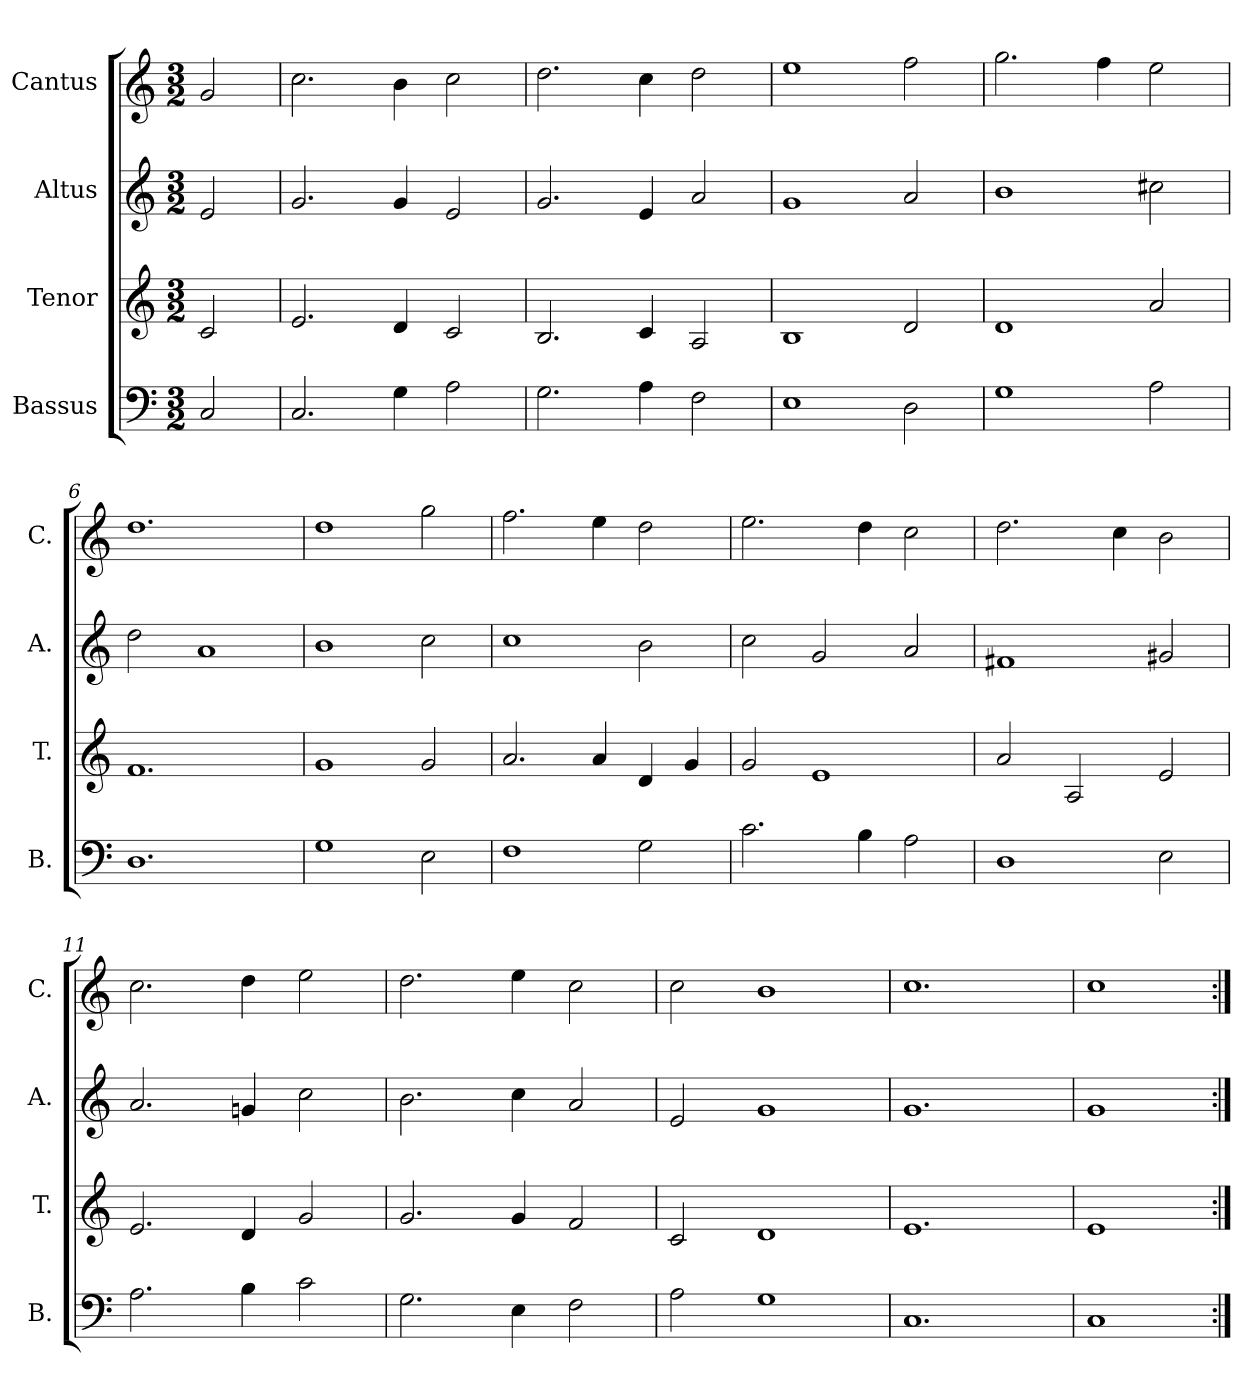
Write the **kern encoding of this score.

**kern	**kern	**kern	**kern
*part4	*part3	*part2	*part1
*staff4	*staff3	*staff2	*staff1
*I"Bassus	*I"Tenor	*I"Altus	*I"Cantus
*I'B.	*I'T.	*I'A.	*I'C.
*clefF4	*clefG2	*clefG2	*clefG2
*k[]	*k[]	*k[]	*k[]
*M3/2	*M3/2	*M3/2	*M3/2
=1	=1	=1	=1
2C/	2c/	2e/	2g/
=2	=2	=2	=2
2.C/	2.e/	2.g/	2.cc\
4G\	4d/	4g/	4b\
2A\	2c/	2e/	2cc\
=3	=3	=3	=3
2.G\	2.B/	2.g/	2.dd\
4A\	4c/	4e/	4cc\
2F\	2A/	2a/	2dd\
=4	=4	=4	=4
1E	1B	1g	1ee
2D\	2d/	2a/	2ff\
=5	=5	=5	=5
1G	1d	1b	2.gg\
.	.	.	4ff\
2A\	2a/	2cc#X\	2ee\
=6	=6	=6	=6
1.D	1.f	2dd\	1.dd
.	.	1a	.
=7	=7	=7	=7
1G	1g	1b	1dd
2E\	2g/	2cc\	2gg\
=8	=8	=8	=8
1F	2.a/	1cc	2.ff\
.	4a/	.	4ee\
2G\	4d/	2b\	2dd\
.	4g/	.	.
=9	=9	=9	=9
2.c\	2g/	2cc\	2.ee\
.	1e	2g/	.
4B\	.	.	4dd\
2A\	.	2a/	2cc\
=10	=10	=10	=10
1D	2a/	1f#X	2.dd\
.	2A/	.	.
.	.	.	4cc\
2E\	2e/	2g#X/	2b\
!!LO:LB:g=z
=11	=11	=11	=11
2.A\	2.e/	2.a/	2.cc\
4B\	4d/	4gn/	4dd\
2c\	2g/	2cc\	2ee\
=12	=12	=12	=12
2.G\	2.g/	2.b\	2.dd\
4E\	4g/	4cc\	4ee\
2F\	2f/	2a/	2cc\
=13	=13	=13	=13
2A\	2c/	2e/	2cc\
1G	1d	1g	1b
=14	=14	=14	=14
1.C	1.e	1.g	1.cc
=15	=15	=15	=15
1C	1e	1g	1cc
=:|!	=:|!	=:|!	=:|!
*-	*-	*-	*-
